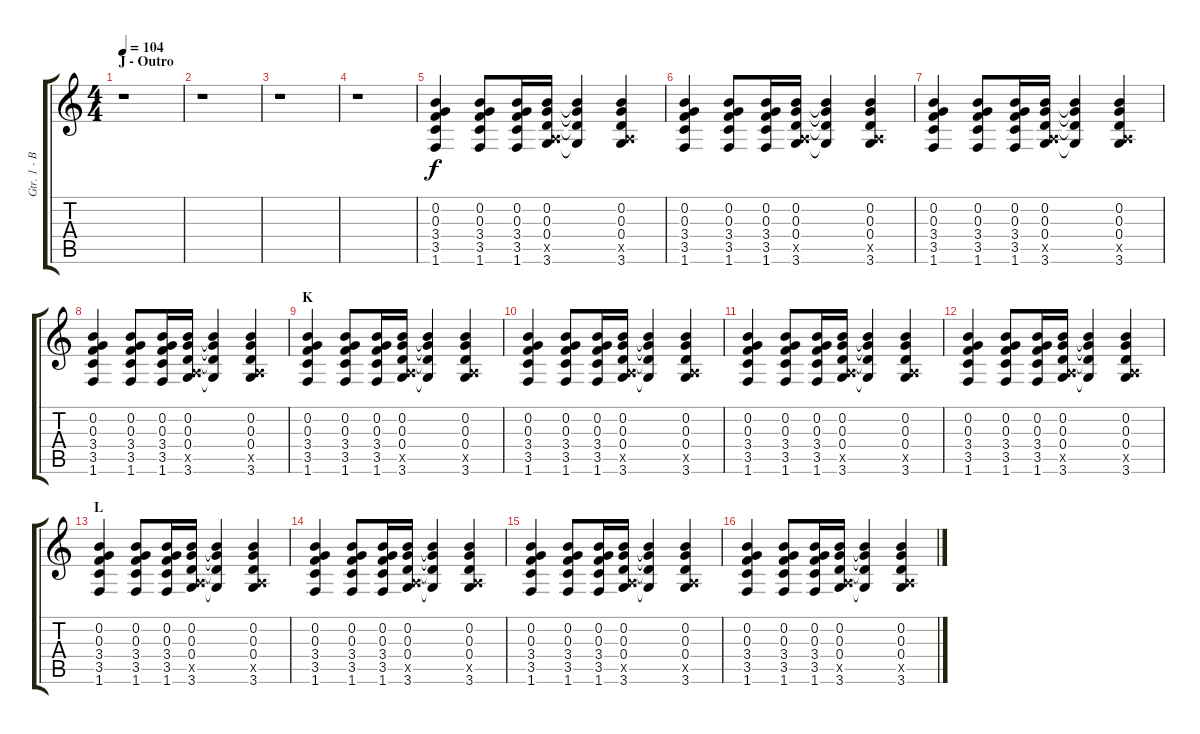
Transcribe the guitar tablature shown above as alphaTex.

\track ("Gtr. 1 - Billy" "Gtr. 1 - B") {instrument distortionguitar}
\staff {score tabs}
\tuning (E4 B3 G3 D3 A2 E2) {hide}
\ts (4 4)
\section ("" "J - Outro")
\tempo 104
\clef g2
\ks c
r.1{dy f} |
r.1 |
r.1 |
r.1 |
(0.2 0.3 3.4 3.5 1.6).4 (0.2 0.3 3.4 3.5 1.6).8 (0.2 0.3 3.4 3.5 1.6).16 (0.2 0.3 0.4 0.5{x} 3.6).16 (0.2{t} 0.3{t} 0.4{t} 3.6{t}).4 (0.2 0.3 0.4 0.5{x} 3.6).4 |
(0.2 0.3 3.4 3.5 1.6).4 (0.2 0.3 3.4 3.5 1.6).8 (0.2 0.3 3.4 3.5 1.6).16 (0.2 0.3 0.4 0.5{x} 3.6).16 (0.2{t} 0.3{t} 0.4{t} 3.6{t}).4 (0.2 0.3 0.4 0.5{x} 3.6).4 |
(0.2 0.3 3.4 3.5 1.6).4 (0.2 0.3 3.4 3.5 1.6).8 (0.2 0.3 3.4 3.5 1.6).16 (0.2 0.3 0.4 0.5{x} 3.6).16 (0.2{t} 0.3{t} 0.4{t} 3.6{t}).4 (0.2 0.3 0.4 0.5{x} 3.6).4 |
(0.2 0.3 3.4 3.5 1.6).4 (0.2 0.3 3.4 3.5 1.6).8 (0.2 0.3 3.4 3.5 1.6).16 (0.2 0.3 0.4 0.5{x} 3.6).16 (0.2{t} 0.3{t} 0.4{t} 3.6{t}).4 (0.2 0.3 0.4 0.5{x} 3.6).4 |
\section ("" "K")
(0.2 0.3 3.4 3.5 1.6).4 (0.2 0.3 3.4 3.5 1.6).8 (0.2 0.3 3.4 3.5 1.6).16 (0.2 0.3 0.4 0.5{x} 3.6).16 (0.2{t} 0.3{t} 0.4{t} 3.6{t}).4 (0.2 0.3 0.4 0.5{x} 3.6).4 |
(0.2 0.3 3.4 3.5 1.6).4 (0.2 0.3 3.4 3.5 1.6).8 (0.2 0.3 3.4 3.5 1.6).16 (0.2 0.3 0.4 0.5{x} 3.6).16 (0.2{t} 0.3{t} 0.4{t} 3.6{t}).4 (0.2 0.3 0.4 0.5{x} 3.6).4 |
(0.2 0.3 3.4 3.5 1.6).4 (0.2 0.3 3.4 3.5 1.6).8 (0.2 0.3 3.4 3.5 1.6).16 (0.2 0.3 0.4 0.5{x} 3.6).16 (0.2{t} 0.3{t} 0.4{t} 3.6{t}).4 (0.2 0.3 0.4 0.5{x} 3.6).4 |
(0.2 0.3 3.4 3.5 1.6).4 (0.2 0.3 3.4 3.5 1.6).8 (0.2 0.3 3.4 3.5 1.6).16 (0.2 0.3 0.4 0.5{x} 3.6).16 (0.2{t} 0.3{t} 0.4{t} 3.6{t}).4 (0.2 0.3 0.4 0.5{x} 3.6).4 |
\section ("" "L")
(0.2 0.3 3.4 3.5 1.6).4 (0.2 0.3 3.4 3.5 1.6).8 (0.2 0.3 3.4 3.5 1.6).16 (0.2 0.3 0.4 0.5{x} 3.6).16 (0.2{t} 0.3{t} 0.4{t} 3.6{t}).4 (0.2 0.3 0.4 0.5{x} 3.6).4 |
(0.2 0.3 3.4 3.5 1.6).4 (0.2 0.3 3.4 3.5 1.6).8 (0.2 0.3 3.4 3.5 1.6).16 (0.2 0.3 0.4 0.5{x} 3.6).16 (0.2{t} 0.3{t} 0.4{t} 3.6{t}).4 (0.2 0.3 0.4 0.5{x} 3.6).4 |
(0.2 0.3 3.4 3.5 1.6).4 (0.2 0.3 3.4 3.5 1.6).8 (0.2 0.3 3.4 3.5 1.6).16 (0.2 0.3 0.4 0.5{x} 3.6).16 (0.2{t} 0.3{t} 0.4{t} 3.6{t}).4 (0.2 0.3 0.4 0.5{x} 3.6).4 |
(0.2 0.3 3.4 3.5 1.6).4 (0.2 0.3 3.4 3.5 1.6).8 (0.2 0.3 3.4 3.5 1.6).16 (0.2 0.3 0.4 0.5{x} 3.6).16 (0.2{t} 0.3{t} 0.4{t} 3.6{t}).4 (0.2 0.3 0.4 0.5{x} 3.6).4
